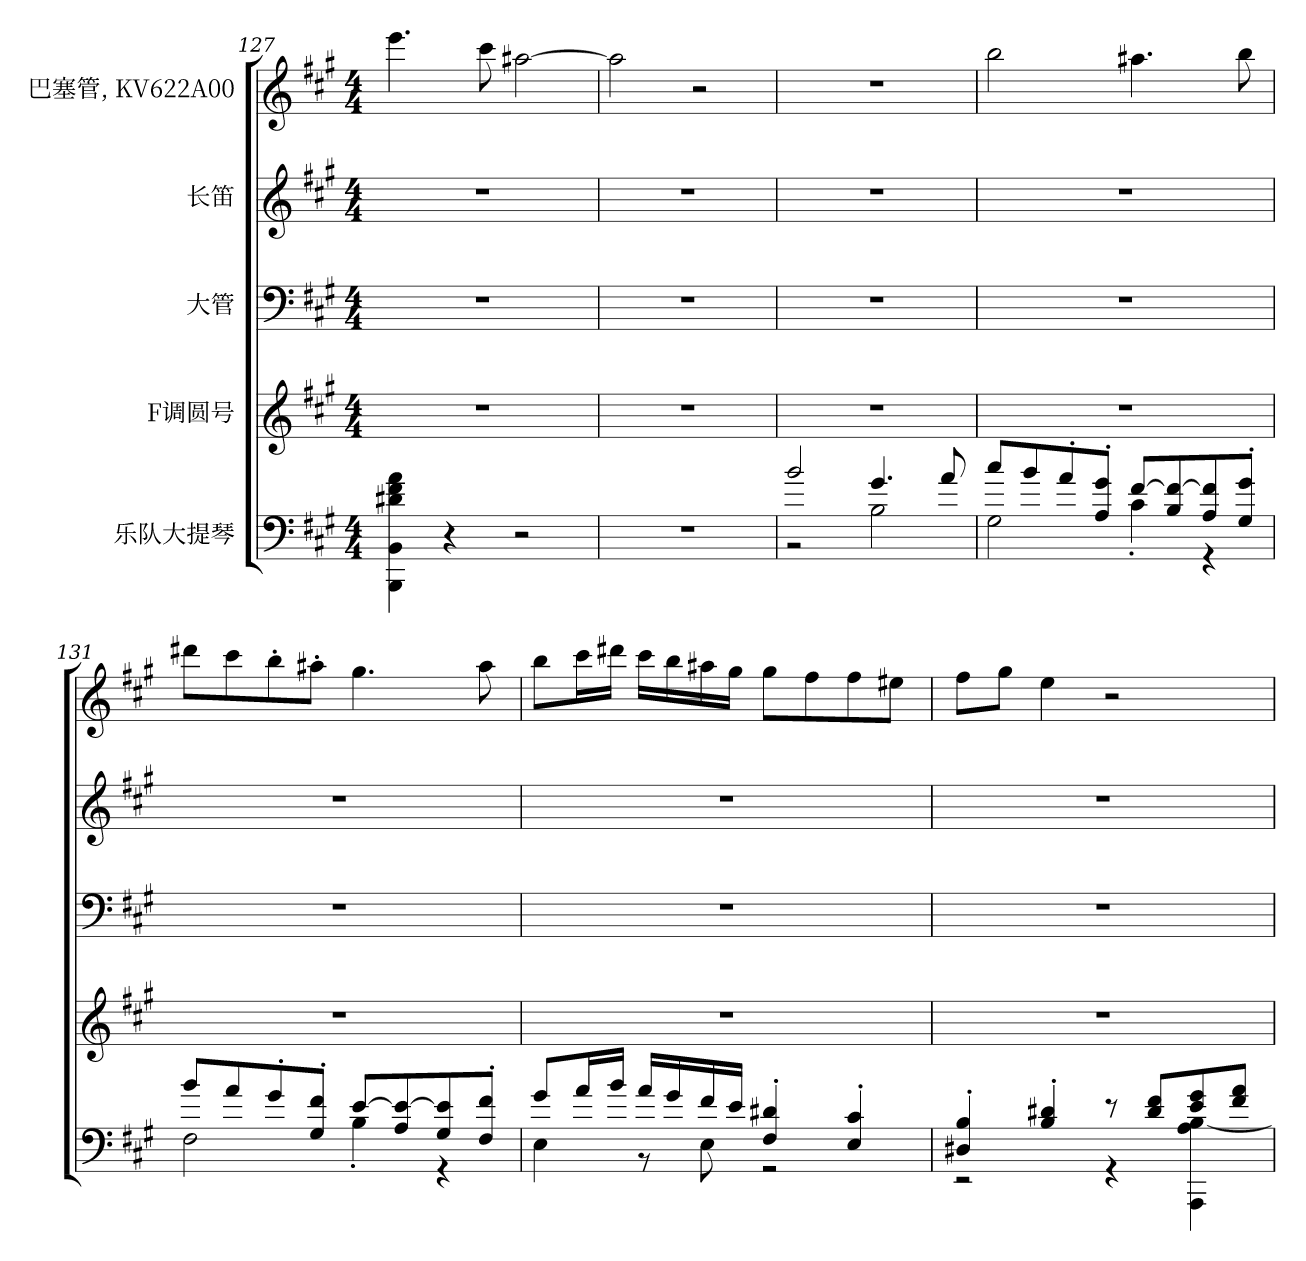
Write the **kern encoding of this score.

**kern	**kern	**kern	**kern	**kern
*part5	*part4	*part3	*part2	*part1
*staff5	*staff4	*staff3	*staff2	*staff1
*I"乐队大提琴	*I"F调圆号	*I"大管	*I"长笛	*I"巴塞管, KV622A00
*clefF4	*clefG2	*clefF4	*clefG2	*clefG2
*	*ITrd4c7	*	*	*ITrd4c7
*k[f#c#g#]	*k[f#c#]	*k[f#c#g#]	*k[f#c#g#]	*k[f#c#]
*M4/4	*M4/4	*M4/4	*M4/4	*M4/4
=127	=127	=127	=127	=127
4BBB\ 4BB\ 4d#X\ 4f#\ 4a\	1r	1r	1r	4.aa\
4r	.	.	.	.
.	.	.	.	8ff#\
2r	.	.	.	[2dd#X\
=128	=128	=128	=128	=128
1r	1r	1r	1r	2dd#\]
.	.	.	.	2r
=129	=129	=129	=129	=129
*^	*	*	*	*
2b/	2r	1r	1r	1r	1r
4.g#/	2B\	.	.	.	.
8a/	.	.	.	.	.
!!LO:PB:g=z
=130	=130	=130	=130	=130	=130
8cc#/L	2G#\	1r	1r	1r	2ee\
8b/	.	.	.	.	.
8a'/	.	.	.	.	.
8A/' 8g#/'J	.	.	.	.	.
[8f#/L	4c#'\	.	.	.	4.dd#X\
8B/ 8f#/_	.	.	.	.	.
8A/ 8f#/]	4r	.	.	.	.
8G#/' 8g#/'J	.	.	.	.	8ee\
=131	=131	=131	=131	=131	=131
8b/L	2F#\	1r	1r	1r	8gg#X\L
8a/	.	.	.	.	8ff#\
8g#'/	.	.	.	.	8ee'\
8G#/' 8f#/'J	.	.	.	.	8dd#X'\J
[8e/L	4B'\	.	.	.	4.cc#\
8A/ 8e/_	.	.	.	.	.
8G#/ 8e/]	4r	.	.	.	.
8F#/' 8f#/'J	.	.	.	.	8dd#\
=132	=132	=132	=132	=132	=132
8g#/L	4E\	1r	1r	1r	8ee\L
16a/L	.	.	.	.	16ff#\L
16b/JJ	.	.	.	.	16gg#X\JJ
16a/LL	8r	.	.	.	16ff#\LL
16g#/	.	.	.	.	16ee\
16f#/	8E\	.	.	.	16dd#X\
16e/JJ	.	.	.	.	16cc#\JJ
4F#/' 4d#X/'	2r	.	.	.	8cc#\L
.	.	.	.	.	8b\
4E/' 4c#/'	.	.	.	.	8b\
.	.	.	.	.	8a#X\J
!!LO:LB:g=z
=133	=133	=133	=133	=133	=133
4D#X/' 4B/'	2r	1r	1r	1r	8b\L
.	.	.	.	.	8cc#\J
4B/' 4d#X/'	.	.	.	.	4a\
8r	4r	.	.	.	2r
8d#/ 8f#/L	.	.	.	.	.
8e/ 8g#/	4AAA\ 4A\ [4B\	.	.	.	.
8f#/ 8a/J	.	.	.	.	.
*v	*v	*	*	*	*
=	=	=	=	=
*-	*-	*-	*-	*-
